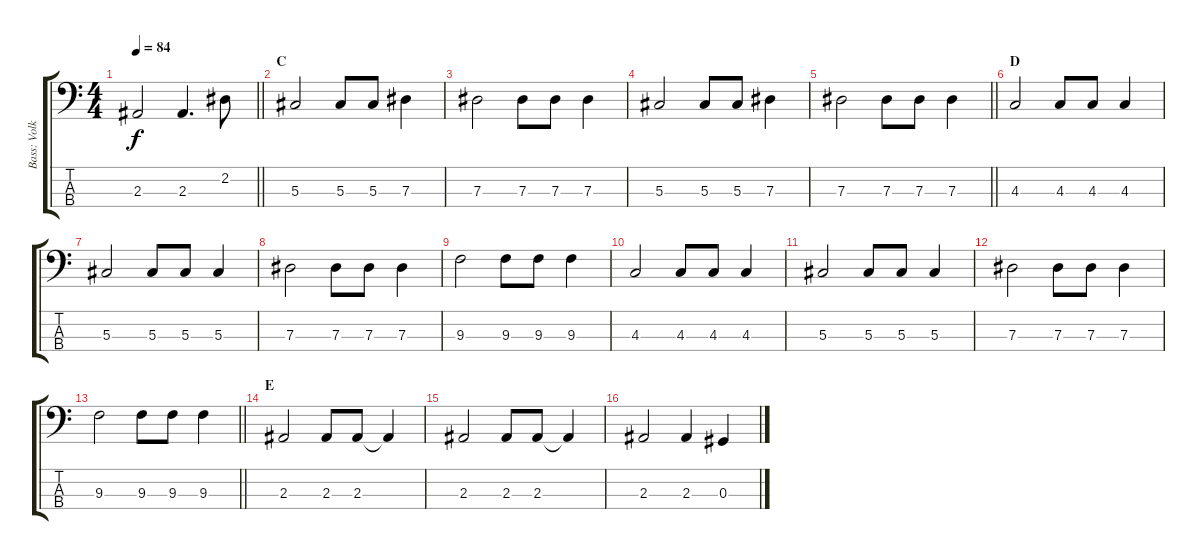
\track ("Bass: Volker" "Bass: Volk") {instrument electricbassfinger}
\staff {score tabs}
\tuning (Gb2 Db2 Ab1 Eb1) {hide}
\ts (4 4)
\tempo 84
\clef f4
\barLineRight lightlight
\ks c
2.3.2{dy f} 2.3.4{d} 2.2.8 |
\section ("" "C")
5.3.2 5.3.8 5.3.8 7.3.4 |
7.3.2 7.3.8 7.3.8 7.3.4 |
5.3.2 5.3.8 5.3.8 7.3.4 |
\barLineRight lightlight
7.3.2 7.3.8 7.3.8 7.3.4 |
\section ("" "D")
4.3.2 4.3.8 4.3.8 4.3.4 |
5.3.2 5.3.8 5.3.8 5.3.4 |
7.3.2 7.3.8 7.3.8 7.3.4 |
9.3.2 9.3.8 9.3.8 9.3.4 |
4.3.2 4.3.8 4.3.8 4.3.4 |
5.3.2 5.3.8 5.3.8 5.3.4 |
7.3.2 7.3.8 7.3.8 7.3.4 |
\barLineRight lightlight
9.3.2 9.3.8 9.3.8 9.3.4 |
\section ("" "E")
2.3.2 2.3.8 2.3.8 2.3{t}.4 |
2.3.2 2.3.8 2.3.8 2.3{t}.4 |
2.3.2 2.3.4 0.3.4
